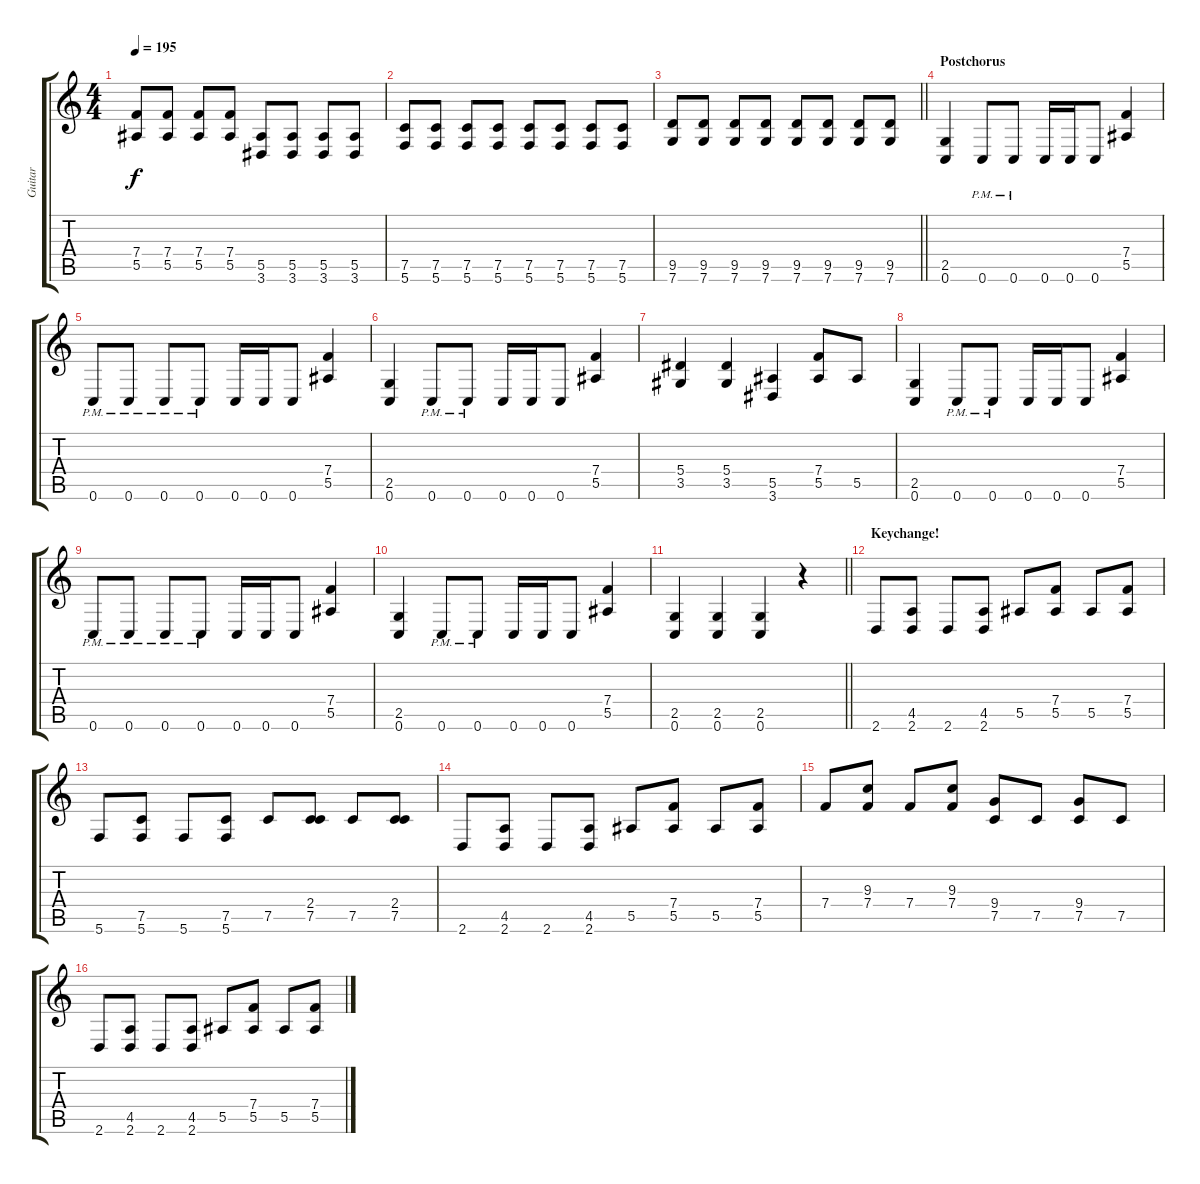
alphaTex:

\track ("Guitar" "Guitar") {instrument distortionguitar}
\staff {score tabs}
\tuning (C4 G3 Eb3 Bb2 F2 C2) {hide}
\ts (4 4)
\tempo 195
\clef g2
\ks c
(7.4 5.5).8{dy f} (7.4 5.5).8 (7.4 5.5).8 (7.4 5.5).8 (5.5 3.6).8 (5.5 3.6).8 (5.5 3.6).8 (5.5 3.6).8 |
(7.5 5.6).8 (7.5 5.6).8 (7.5 5.6).8 (7.5 5.6).8 (7.5 5.6).8 (7.5 5.6).8 (7.5 5.6).8 (7.5 5.6).8 |
\barLineRight lightlight
(9.5 7.6).8 (9.5 7.6).8 (9.5 7.6).8 (9.5 7.6).8 (9.5 7.6).8 (9.5 7.6).8 (9.5 7.6).8 (9.5 7.6).8 |
\section ("" "Postchorus")
(2.5 0.6).4 0.6{pm}.8 0.6{pm}.8 0.6.16 0.6.16 0.6.8 (7.4 5.5).4 |
0.6{pm}.8 0.6{pm}.8 0.6{pm}.8 0.6{pm}.8 0.6.16 0.6.16 0.6.8 (7.4 5.5).4 |
(2.5 0.6).4 0.6{pm}.8 0.6{pm}.8 0.6.16 0.6.16 0.6.8 (7.4 5.5).4 |
(5.4 3.5).4 (5.4 3.5).4 (5.5 3.6).4 (7.4 5.5).8 5.5.8 |
(2.5 0.6).4 0.6{pm}.8 0.6{pm}.8 0.6.16 0.6.16 0.6.8 (7.4 5.5).4 |
0.6{pm}.8 0.6{pm}.8 0.6{pm}.8 0.6{pm}.8 0.6.16 0.6.16 0.6.8 (7.4 5.5).4 |
(2.5 0.6).4 0.6{pm}.8 0.6{pm}.8 0.6.16 0.6.16 0.6.8 (7.4 5.5).4 |
\barLineRight lightlight
(2.5 0.6).4 (2.5 0.6).4 (2.5 0.6).4 r.4 |
\section ("" "Keychange!")
2.6.8 (4.5 2.6).8 2.6.8 (4.5 2.6).8 5.5.8 (7.4 5.5).8 5.5.8 (7.4 5.5).8 |
5.6.8 (7.5 5.6).8 5.6.8 (7.5 5.6).8 7.5.8 (2.4 7.5).8 7.5.8 (2.4 7.5).8 |
2.6.8 (4.5 2.6).8 2.6.8 (4.5 2.6).8 5.5.8 (7.4 5.5).8 5.5.8 (7.4 5.5).8 |
7.4.8 (9.3 7.4).8 7.4.8 (9.3 7.4).8 (9.4 7.5).8 7.5.8 (9.4 7.5).8 7.5.8 |
2.6.8 (4.5 2.6).8 2.6.8 (4.5 2.6).8 5.5.8 (7.4 5.5).8 5.5.8 (7.4 5.5).8
